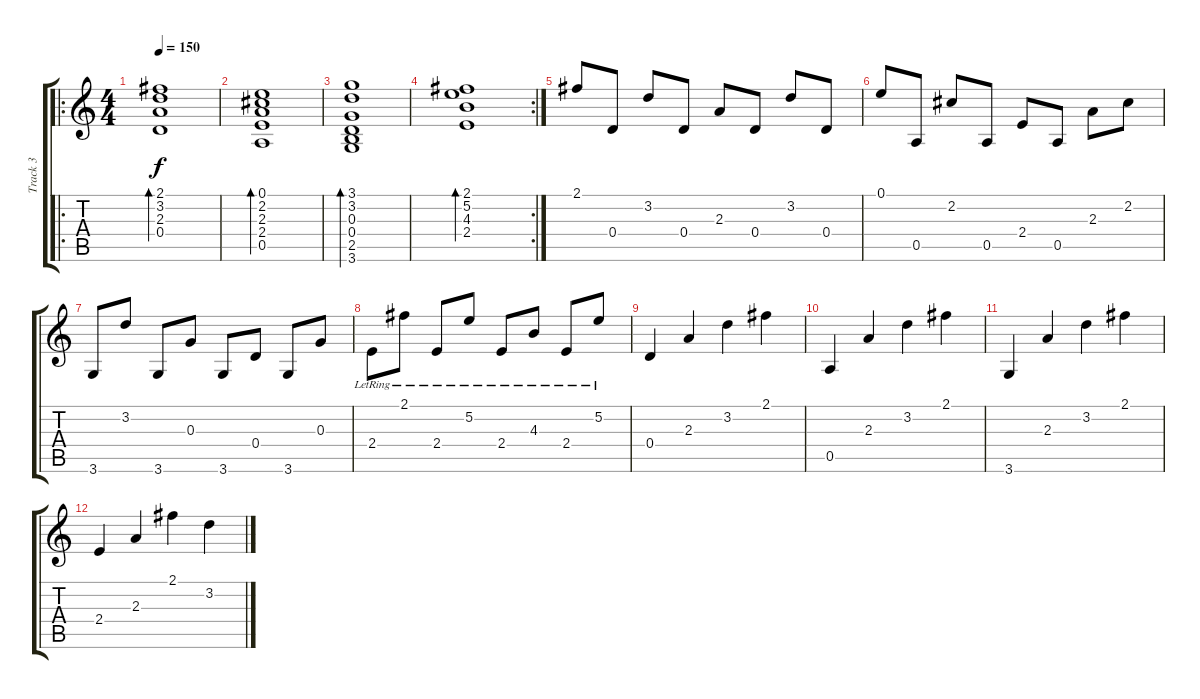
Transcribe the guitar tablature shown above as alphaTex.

\track ("Track 3" "Track 3") {instrument distortionguitar}
\staff {score tabs}
\tuning (E4 B3 G3 D3 A2 E2) {hide}
\ro
\ts (4 4)
\tempo 150
\clef g2
\ks c
(2.1 3.2 2.3 0.4).1{bd 480 dy f volume 11 balance 2} |
(0.1 2.2 2.3 2.4 0.5).1{bd 480} |
(3.1 3.2 0.3 0.4 2.5 3.6).1{bd 480} |
\rc 2
(2.1 5.2 4.3 2.4).1{bd 480} |
2.1.8 0.4.8 3.2.8 0.4.8 2.3.8 0.4.8 3.2.8 0.4.8 |
0.1.8 0.5.8 2.2.8 0.5.8 2.4.8 0.5.8 2.3.8 2.2.8 |
3.6.8 3.2.8 3.6.8 0.3.8 3.6.8 0.4.8 3.6.8 0.3.8 |
2.4{lr}.8 2.1{lr}.8 2.4{lr}.8 5.2{lr}.8 2.4{lr}.8 4.3{lr}.8 2.4{lr}.8 5.2{lr}.8 |
0.4.4 2.3.4 3.2.4 2.1.4 |
0.5.4 2.3.4 3.2.4 2.1.4 |
3.6.4 2.3.4 3.2.4 2.1.4 |
2.4.4 2.3.4 2.1.4 3.2.4
